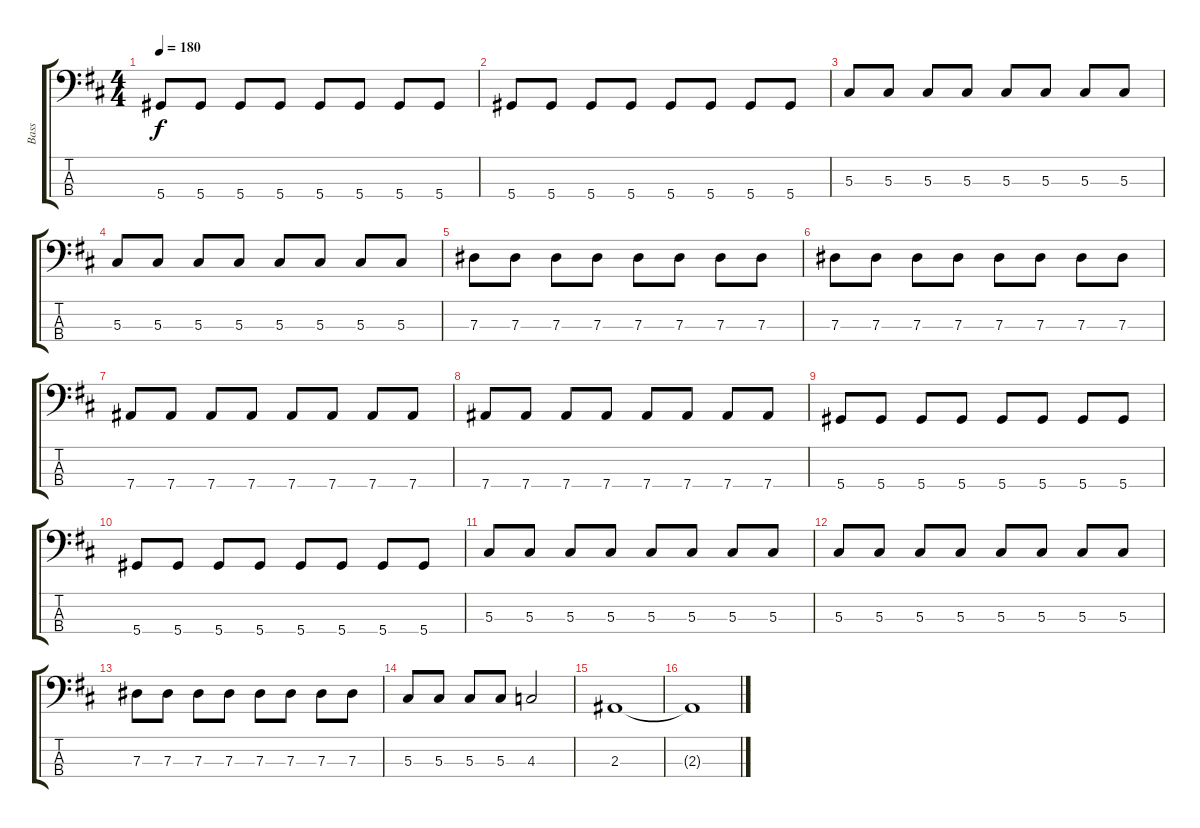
\track ("Bass" "Bass") {instrument electricbasspick}
\staff {score tabs}
\tuning (Gb2 Db2 Ab1 Eb1) {hide}
\ts (4 4)
\tempo 180
\clef f4
\ks bminor
5.4.8{dy f} 5.4.8 5.4.8 5.4.8 5.4.8 5.4.8 5.4.8 5.4.8 |
5.4.8 5.4.8 5.4.8 5.4.8 5.4.8 5.4.8 5.4.8 5.4.8 |
5.3.8 5.3.8 5.3.8 5.3.8 5.3.8 5.3.8 5.3.8 5.3.8 |
5.3.8 5.3.8 5.3.8 5.3.8 5.3.8 5.3.8 5.3.8 5.3.8 |
7.3.8 7.3.8 7.3.8 7.3.8 7.3.8 7.3.8 7.3.8 7.3.8 |
7.3.8 7.3.8 7.3.8 7.3.8 7.3.8 7.3.8 7.3.8 7.3.8 |
7.4.8 7.4.8 7.4.8 7.4.8 7.4.8 7.4.8 7.4.8 7.4.8 |
7.4.8 7.4.8 7.4.8 7.4.8 7.4.8 7.4.8 7.4.8 7.4.8 |
5.4.8 5.4.8 5.4.8 5.4.8 5.4.8 5.4.8 5.4.8 5.4.8 |
5.4.8 5.4.8 5.4.8 5.4.8 5.4.8 5.4.8 5.4.8 5.4.8 |
5.3.8 5.3.8 5.3.8 5.3.8 5.3.8 5.3.8 5.3.8 5.3.8 |
5.3.8 5.3.8 5.3.8 5.3.8 5.3.8 5.3.8 5.3.8 5.3.8 |
7.3.8 7.3.8 7.3.8 7.3.8 7.3.8 7.3.8 7.3.8 7.3.8 |
5.3.8 5.3.8 5.3.8 5.3.8 4.3.2 |
2.3.1 |
2.3{t}.1
